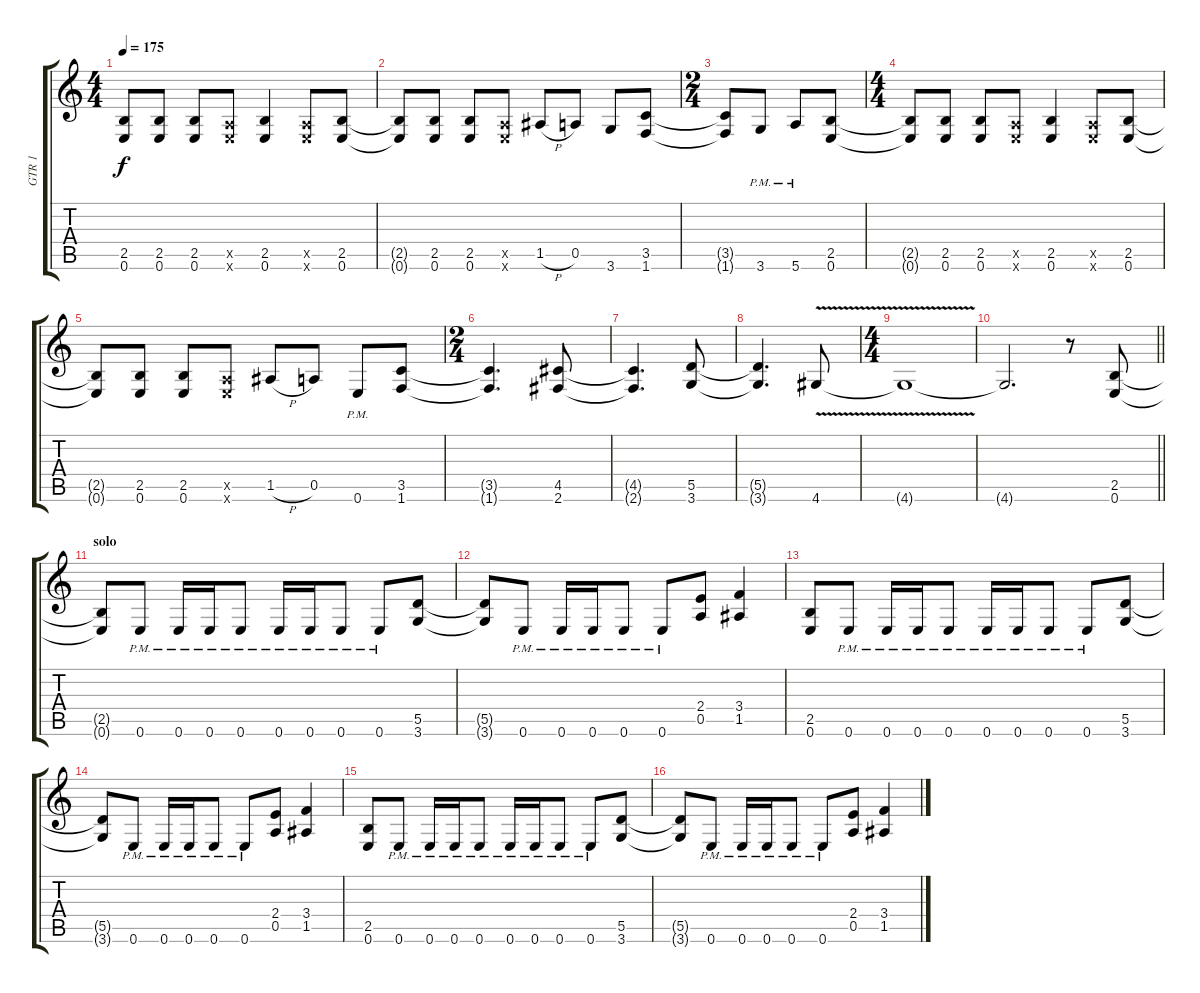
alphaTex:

\track ("GTR 1" "GTR 1") {instrument distortionguitar}
\staff {score tabs}
\tuning (E4 B3 G3 D3 A2 E2) {hide}
\ts (4 4)
\tempo 175
\clef g2
\ks c
(2.5{t} 0.6{t}).8{dy f} (2.5 0.6).8 (2.5 0.6).8 (0.5{x} 0.6{x}).8 (2.5 0.6).4 (0.5{x} 0.6{x}).8 (2.5 0.6).8 |
(2.5{t} 0.6{t}).8 (2.5 0.6).8 (2.5 0.6).8 (0.5{x} 0.6{x}).8 1.5{h}.8 0.5.8 3.6.8 (3.5 1.6).8 |
\ts (2 4)
(3.5{t} 1.6{t}).8 3.6{pm}.8 5.6{pm}.8 (2.5 0.6).8 |
\ts (4 4)
(2.5{t} 0.6{t}).8 (2.5 0.6).8 (2.5 0.6).8 (0.5{x} 0.6{x}).8 (2.5 0.6).4 (0.5{x} 0.6{x}).8 (2.5 0.6).8 |
(2.5{t} 0.6{t}).8 (2.5 0.6).8 (2.5 0.6).8 (0.5{x} 0.6{x}).8 1.5{h}.8 0.5.8 0.6{pm}.8 (3.5 1.6).8 |
\ts (2 4)
(3.5{t} 1.6{t}).4{d} (4.5 2.6).8 |
(4.5{t} 2.6{t}).4{d} (5.5 3.6).8 |
(5.5{t} 3.6{t}).4{d} 4.6{v}.8 |
\ts (4 4)
4.6{t}.1 |
\barLineRight lightlight
4.6{t}.2{d} r.8 (2.5 0.6).8{volume 12} |
\section ("" "solo")
(2.5{t} 0.6{t}).8 0.6{pm}.8 0.6{pm}.16 0.6{pm}.16 0.6{pm}.8 0.6{pm}.16 0.6{pm}.16 0.6{pm}.8 0.6{pm}.8 (5.5 3.6).8 |
(5.5{t} 3.6{t}).8 0.6{pm}.8 0.6{pm}.16 0.6{pm}.16 0.6{pm}.8 0.6{pm}.8 (2.4 0.5).8 (3.4 1.5).4 |
(2.5 0.6).8 0.6{pm}.8 0.6{pm}.16 0.6{pm}.16 0.6{pm}.8 0.6{pm}.16 0.6{pm}.16 0.6{pm}.8 0.6{pm}.8 (5.5 3.6).8 |
(5.5{t} 3.6{t}).8 0.6{pm}.8 0.6{pm}.16 0.6{pm}.16 0.6{pm}.8 0.6{pm}.8 (2.4 0.5).8 (3.4 1.5).4 |
(2.5 0.6).8 0.6{pm}.8 0.6{pm}.16 0.6{pm}.16 0.6{pm}.8 0.6{pm}.16 0.6{pm}.16 0.6{pm}.8 0.6{pm}.8 (5.5 3.6).8 |
(5.5{t} 3.6{t}).8 0.6{pm}.8 0.6{pm}.16 0.6{pm}.16 0.6{pm}.8 0.6{pm}.8 (2.4 0.5).8 (3.4 1.5).4
